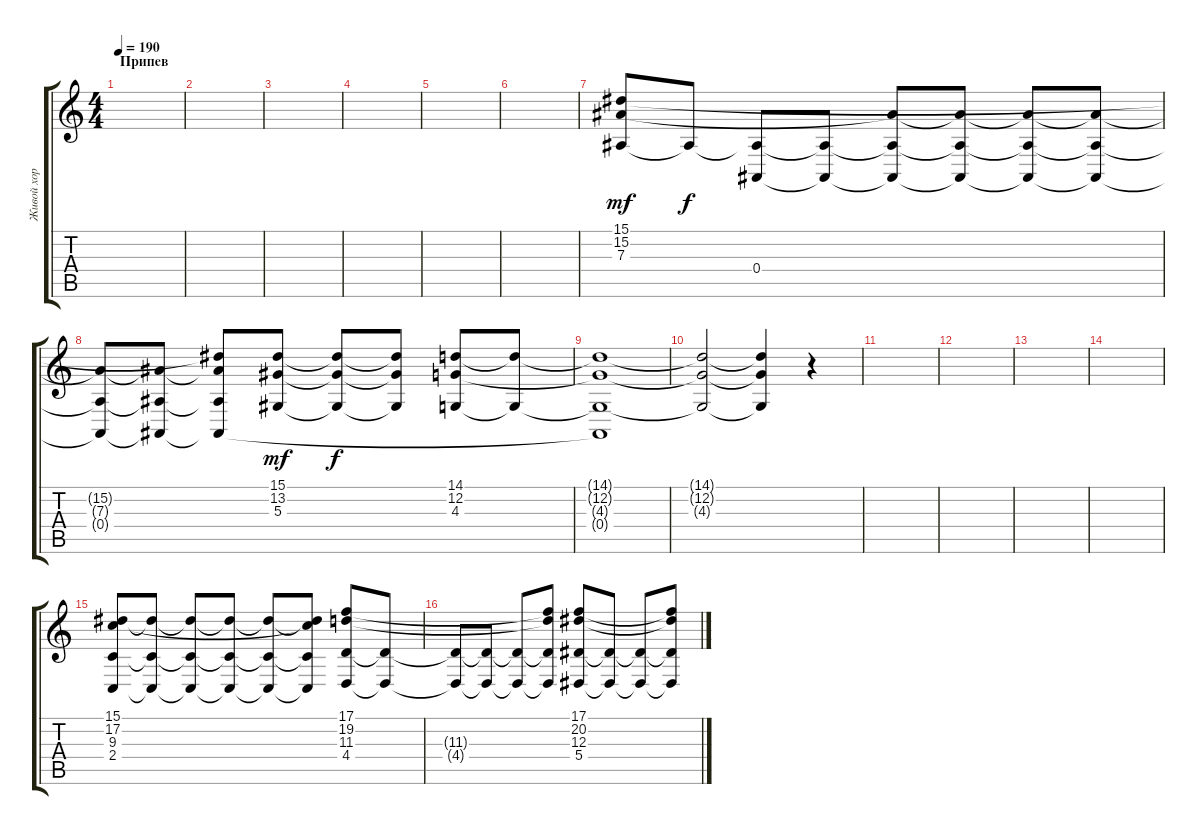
\track ("Живой хор + стринги" "Живой хор ") {instrument choiraahs}
\staff {score tabs}
\tuning (C4 G3 Eb3 Bb2 F2 C2) {hide}
\ts (4 4)
\section ("" "Припев")
\tempo 190
\clef g2
\ks c
|
|
|
|
|
|
(15.1 15.2 7.3).8{dy mf} 7.3{t}.8{dy f} (7.3{t} 0.4).8 (7.3{t} 0.4{t}).8 (15.2{t} 7.3{t} 0.4{t}).8 (15.2{t} 7.3{t} 0.4{t}).8 (15.2{t} 7.3{t} 0.4{t}).8 (15.2{t} 7.3{t} 0.4{t}).8 |
(15.2{t} 7.3{t} 0.4{t}).8 (15.2{t} 7.3{t} 0.4{t}).8 (15.1{t} 15.2{t} 7.3{t} 0.4{t}).8 (15.1 13.2 5.3).8{dy mf} (15.1{t} 13.2{t} 5.3{t}).8{dy f} (15.1{t} 13.2{t} 5.3{t}).8 (14.1 12.2 4.3).8 (14.1{t} 4.3{t}).8 |
(14.1{t} 12.2{t} 4.3{t} 0.4{t}).1 |
(14.1{t} 12.2{t} 4.3{t}).2 (14.1{t} 12.2{t} 4.3{t}).4 r.4 |
|
|
|
|
(15.1 17.2 9.3 2.4).8 (15.1{t} 9.3{t} 2.4{t}).8 (15.1{t} 9.3{t} 2.4{t}).8 (15.1{t} 9.3{t} 2.4{t}).8 (15.1{t} 9.3{t} 2.4{t}).8 (15.1{t} 17.2{t} 9.3{t} 2.4{t}).8 (17.1 19.2 11.3 4.4).8 (11.3{t} 4.4{t}).8 |
(11.3{t} 4.4{t}).8 (11.3{t} 4.4{t}).8 (11.3{t} 4.4{t}).8 (17.1{t} 19.2{t} 11.3{t} 4.4{t}).8 (17.1 20.2 12.3 5.4).8 (12.3{t} 5.4{t}).8 (12.3{t} 5.4{t}).8 (17.1{t} 20.2{t} 12.3{t} 5.4{t}).8
